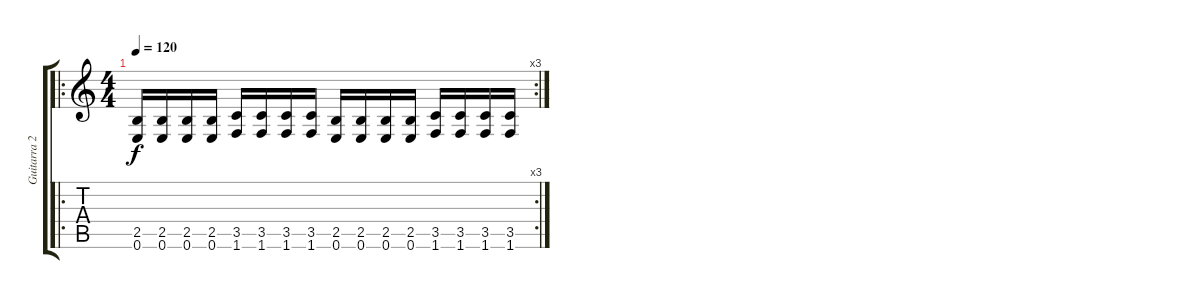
\track ("Guitarra 2" "Guitarra 2") {instrument distortionguitar}
\staff {score tabs}
\tuning (E4 B3 G3 D3 A2 E2) {hide}
\ro
\rc 3
\ts (4 4)
\tempo 120
\clef g2
\ks c
(2.5 0.6).16{dy f} (2.5 0.6).16 (2.5 0.6).16 (2.5 0.6).16 (3.5 1.6).16 (3.5 1.6).16 (3.5 1.6).16 (3.5 1.6).16 (2.5 0.6).16 (2.5 0.6).16 (2.5 0.6).16 (2.5 0.6).16 (3.5 1.6).16 (3.5 1.6).16 (3.5 1.6).16 (3.5 1.6).16
